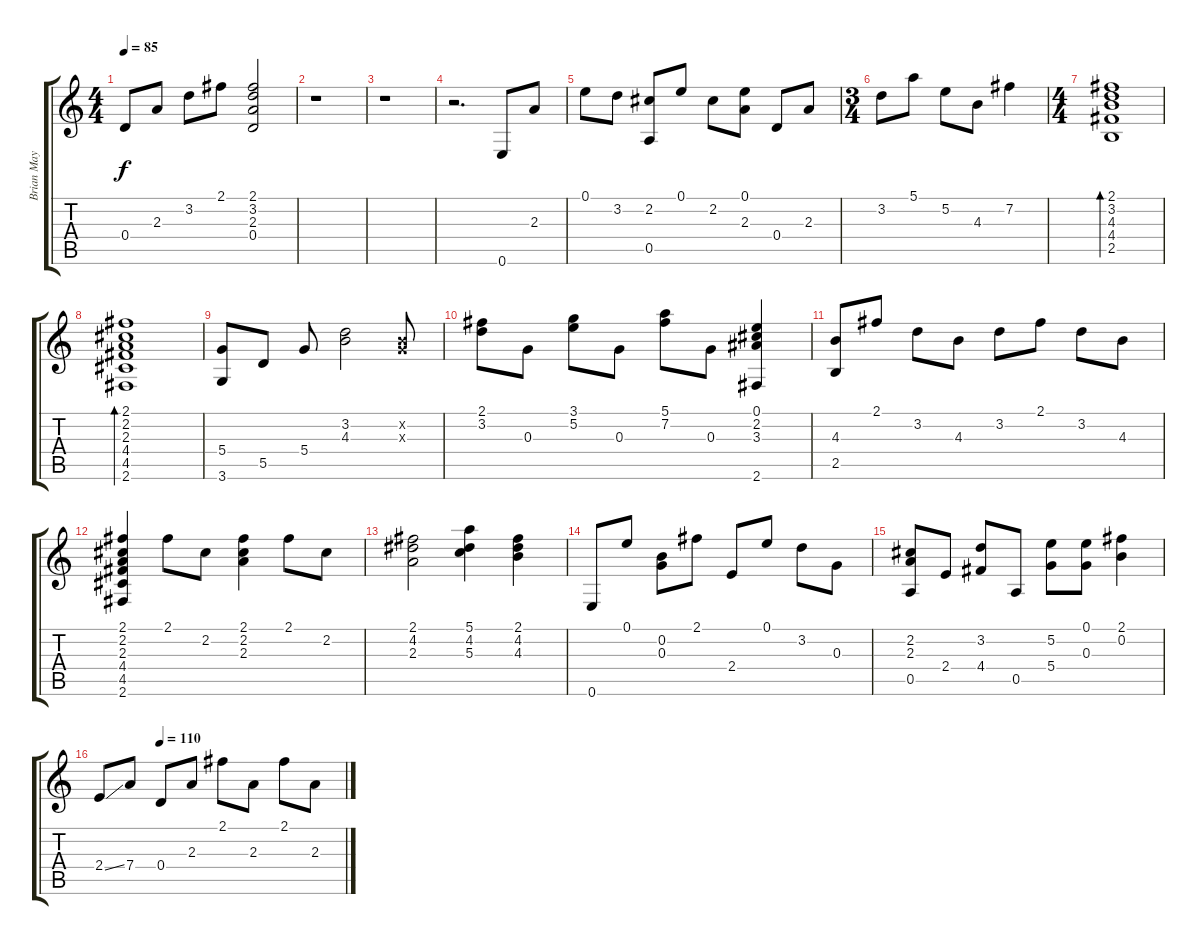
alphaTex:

\track ("Brian May" "Brian May") {instrument acousticguitarsteel}
\staff {score tabs}
\tuning (E4 B3 G3 D3 A2 E2) {hide}
\ts (4 4)
\tempo 85
\clef g2
\ks c
0.4.8{dy f} 2.3.8 3.2.8 2.1.8 (2.1 3.2 2.3 0.4).2 |
r.1 |
r.1 |
r.2{d} 0.6.8 2.3.8 |
0.1.8 3.2.8 (2.2 0.5).8 0.1.8 2.2.8 (0.1 2.3).8 0.4.8 2.3.8 |
\ts (3 4)
3.2.8 5.1.8 5.2.8 4.3.8 7.2.4 |
\ts (4 4)
(2.1 3.2 4.3 4.4 2.5).1{bd 480} |
(2.1 2.2 2.3 4.4 4.5 2.6).1{bd 480} |
(5.4 3.6).8 5.5.8 5.4.8 (3.2 4.3).2 (0.2{x} 0.3{x}).8 |
(2.1 3.2).8 0.3.8 (3.1 5.2).8 0.3.8 (5.1 7.2).8 0.3.8 (0.1 2.2 3.3 2.6).4 |
(4.3 2.5).8 2.1.8 3.2.8 4.3.8 3.2.8 2.1.8 3.2.8 4.3.8 |
(2.1 2.2 2.3 4.4 4.5 2.6).4 2.1.8 2.2.8 (2.1 2.2 2.3).4 2.1.8 2.2.8 |
(2.1 4.2 2.3).2 (5.1 4.2 5.3).4 (2.1 4.2 4.3).4 |
0.6.8 0.1.8 (0.2 0.3).8 2.1.8 2.4.8 0.1.8 3.2.8 0.3.8 |
(2.2 2.3 0.5).8 2.4.8 (3.2 4.4).8 0.5.8 (5.2 5.4).8 (0.1 0.3).8 (2.1 0.2).4 |
\tempo (110 0.25)
2.4{ss}.8 7.4.8 0.4.8 2.3.8 2.1.8 2.3.8 2.1.8 2.3.8
